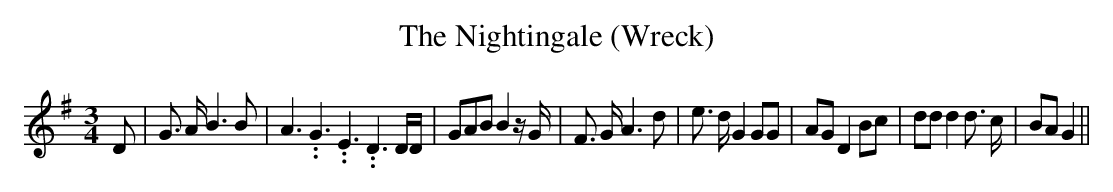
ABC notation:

X:1
T:The Nightingale (Wreck)
M:3/4
L:1/8
K:G
 D| G3/2 A/2 B3 B| A3.99999962500005/5.99999925000009 G3.99999962500005/5.99999925000009 E3.99999962500005/5.99999925000009 D3 D/2D/2|\
 GAB B2 z/2 G/2| F3/2 G/2 A3 d| e3/2 d/2 G2 GG| AG D2 Bc| dd d2 d3/2 c/2|\
 BA G2||
